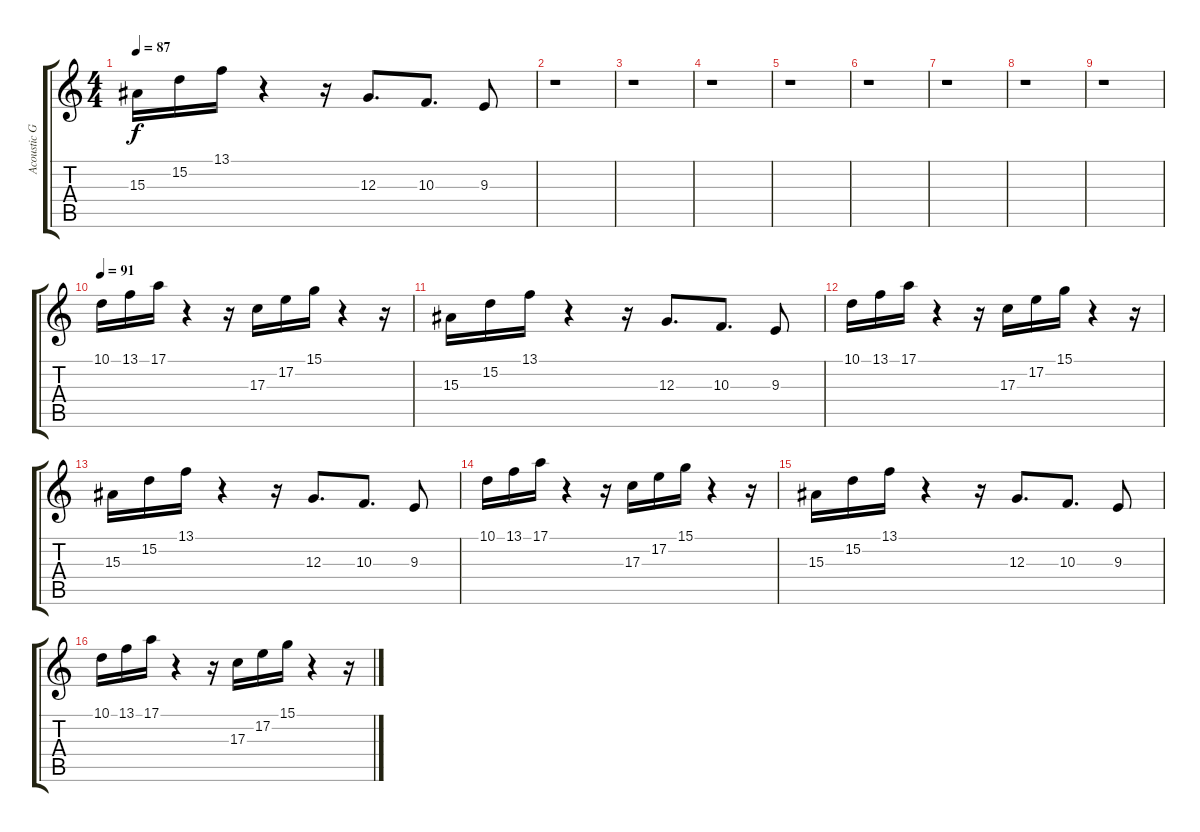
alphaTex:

\track ("Acoustic Grand Piano" "Acoustic G") {instrument acousticgrandpiano}
\staff {score tabs}
\tuning (E4 B3 G3 D3 A2 E2) {hide}
\ts (4 4)
\tempo 87
\clef g2
\ks c
15.3.16{dy f} 15.2.16 13.1.16 r.4 r.16 12.3.8{d} 10.3.8{d} 9.3.8 |
r.1 |
r.1 |
r.1 |
r.1 |
r.1 |
r.1 |
r.1 |
r.1 |
\tempo 91
10.1.16 13.1.16 17.1.16 r.4 r.16 17.3.16 17.2.16 15.1.16 r.4 r.16 |
15.3.16 15.2.16 13.1.16 r.4 r.16 12.3.8{d} 10.3.8{d} 9.3.8 |
10.1.16 13.1.16 17.1.16 r.4 r.16 17.3.16 17.2.16 15.1.16 r.4 r.16 |
15.3.16 15.2.16 13.1.16 r.4 r.16 12.3.8{d} 10.3.8{d} 9.3.8 |
10.1.16 13.1.16 17.1.16 r.4 r.16 17.3.16 17.2.16 15.1.16 r.4 r.16 |
15.3.16 15.2.16 13.1.16 r.4 r.16 12.3.8{d} 10.3.8{d} 9.3.8 |
10.1.16 13.1.16 17.1.16 r.4 r.16 17.3.16 17.2.16 15.1.16 r.4 r.16
